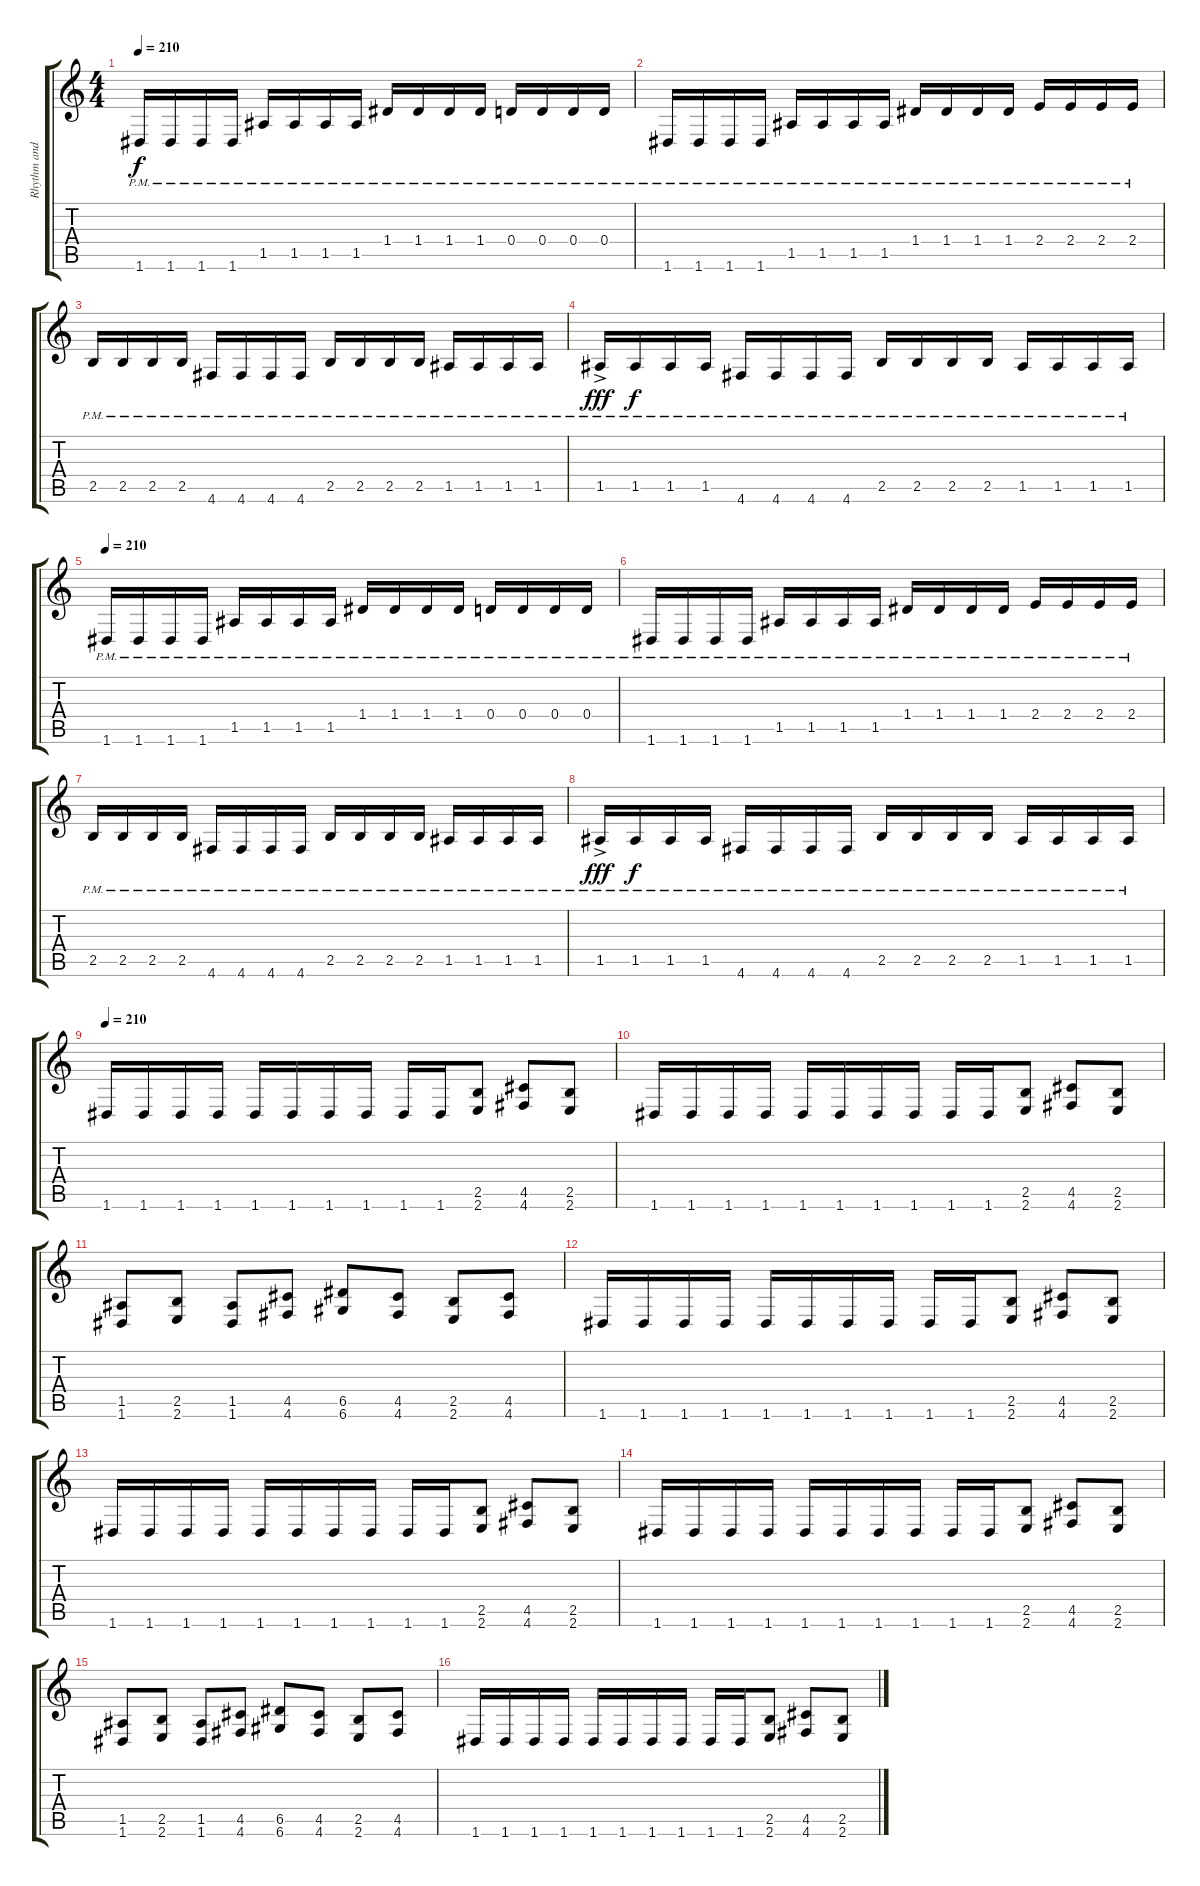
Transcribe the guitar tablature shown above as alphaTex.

\track ("Rhythm and solo" "Rhythm and") {instrument distortionguitar}
\staff {score tabs}
\tuning (E4 B3 G3 D3 A2 D2) {hide}
\ts (4 4)
\tempo 210
\clef g2
\ks c
1.6{pm}.16{dy f} 1.6{pm}.16 1.6{pm}.16 1.6{pm}.16 1.5{pm}.16 1.5{pm}.16 1.5{pm}.16 1.5{pm}.16 1.4{pm}.16 1.4{pm}.16 1.4{pm}.16 1.4{pm}.16 0.4{pm}.16 0.4{pm}.16 0.4{pm}.16 0.4{pm}.16 |
1.6{pm}.16 1.6{pm}.16 1.6{pm}.16 1.6{pm}.16 1.5{pm}.16 1.5{pm}.16 1.5{pm}.16 1.5{pm}.16 1.4{pm}.16 1.4{pm}.16 1.4{pm}.16 1.4{pm}.16 2.4{pm}.16 2.4{pm}.16 2.4{pm}.16 2.4{pm}.16 |
2.5{pm}.16 2.5{pm}.16 2.5{pm}.16 2.5{pm}.16 4.6{pm}.16 4.6{pm}.16 4.6{pm}.16 4.6{pm}.16 2.5{pm}.16 2.5{pm}.16 2.5{pm}.16 2.5{pm}.16 1.5{pm}.16 1.5{pm}.16 1.5{pm}.16 1.5{pm}.16 |
1.5{ac pm}.16{dy fff} 1.5{pm}.16{dy f} 1.5{pm}.16 1.5{pm}.16 4.6{pm}.16 4.6{pm}.16 4.6{pm}.16 4.6{pm}.16 2.5{pm}.16 2.5{pm}.16 2.5{pm}.16 2.5{pm}.16 1.5{pm}.16 1.5{pm}.16 1.5{pm}.16 1.5{pm}.16 |
\tempo 210
1.6{pm}.16 1.6{pm}.16 1.6{pm}.16 1.6{pm}.16 1.5{pm}.16 1.5{pm}.16 1.5{pm}.16 1.5{pm}.16 1.4{pm}.16 1.4{pm}.16 1.4{pm}.16 1.4{pm}.16 0.4{pm}.16 0.4{pm}.16 0.4{pm}.16 0.4{pm}.16 |
1.6{pm}.16 1.6{pm}.16 1.6{pm}.16 1.6{pm}.16 1.5{pm}.16 1.5{pm}.16 1.5{pm}.16 1.5{pm}.16 1.4{pm}.16 1.4{pm}.16 1.4{pm}.16 1.4{pm}.16 2.4{pm}.16 2.4{pm}.16 2.4{pm}.16 2.4{pm}.16 |
2.5{pm}.16 2.5{pm}.16 2.5{pm}.16 2.5{pm}.16 4.6{pm}.16 4.6{pm}.16 4.6{pm}.16 4.6{pm}.16 2.5{pm}.16 2.5{pm}.16 2.5{pm}.16 2.5{pm}.16 1.5{pm}.16 1.5{pm}.16 1.5{pm}.16 1.5{pm}.16 |
1.5{ac pm}.16{dy fff} 1.5{pm}.16{dy f} 1.5{pm}.16 1.5{pm}.16 4.6{pm}.16 4.6{pm}.16 4.6{pm}.16 4.6{pm}.16 2.5{pm}.16 2.5{pm}.16 2.5{pm}.16 2.5{pm}.16 1.5{pm}.16 1.5{pm}.16 1.5{pm}.16 1.5{pm}.16 |
\tempo 210
1.6.16 1.6.16 1.6.16 1.6.16 1.6.16 1.6.16 1.6.16 1.6.16 1.6.16 1.6.16 (2.5 2.6).8 (4.5 4.6).8 (2.5 2.6).8 |
1.6.16 1.6.16 1.6.16 1.6.16 1.6.16 1.6.16 1.6.16 1.6.16 1.6.16 1.6.16 (2.5 2.6).8 (4.5 4.6).8 (2.5 2.6).8 |
(1.5 1.6).8 (2.5 2.6).8 (1.5 1.6).8 (4.5 4.6).8 (6.5 6.6).8 (4.5 4.6).8 (2.5 2.6).8 (4.5 4.6).8 |
1.6.16 1.6.16 1.6.16 1.6.16 1.6.16 1.6.16 1.6.16 1.6.16 1.6.16 1.6.16 (2.5 2.6).8 (4.5 4.6).8 (2.5 2.6).8 |
1.6.16 1.6.16 1.6.16 1.6.16 1.6.16 1.6.16 1.6.16 1.6.16 1.6.16 1.6.16 (2.5 2.6).8 (4.5 4.6).8 (2.5 2.6).8 |
1.6.16 1.6.16 1.6.16 1.6.16 1.6.16 1.6.16 1.6.16 1.6.16 1.6.16 1.6.16 (2.5 2.6).8 (4.5 4.6).8 (2.5 2.6).8 |
(1.5 1.6).8 (2.5 2.6).8 (1.5 1.6).8 (4.5 4.6).8 (6.5 6.6).8 (4.5 4.6).8 (2.5 2.6).8 (4.5 4.6).8 |
1.6.16 1.6.16 1.6.16 1.6.16 1.6.16 1.6.16 1.6.16 1.6.16 1.6.16 1.6.16 (2.5 2.6).8 (4.5 4.6).8 (2.5 2.6).8
